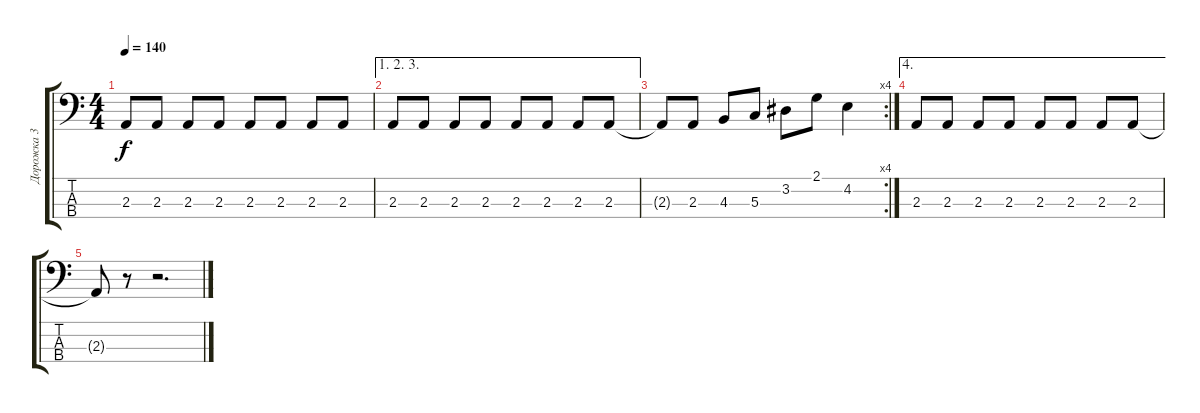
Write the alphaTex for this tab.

\track ("Дорожка 3" "Дорожка 3") {instrument slapbass1}
\staff {score tabs}
\tuning (F2 C2 G1 D1) {hide}
\ts (4 4)
\tempo 140
\clef f4
\ks c
2.3.8{dy f} 2.3.8 2.3.8 2.3.8 2.3.8 2.3.8 2.3.8 2.3.8 |
\ae (1 2 3)
2.3.8 2.3.8 2.3.8 2.3.8 2.3.8 2.3.8 2.3.8 2.3.8 |
\rc 4
2.3{t}.8 2.3.8 4.3.8 5.3.8 3.2.8 2.1.8 4.2.4 |
\ae 4
2.3.8 2.3.8 2.3.8 2.3.8 2.3.8 2.3.8 2.3.8 2.3.8 |
2.3{t}.8 r.8 r.2{d}
